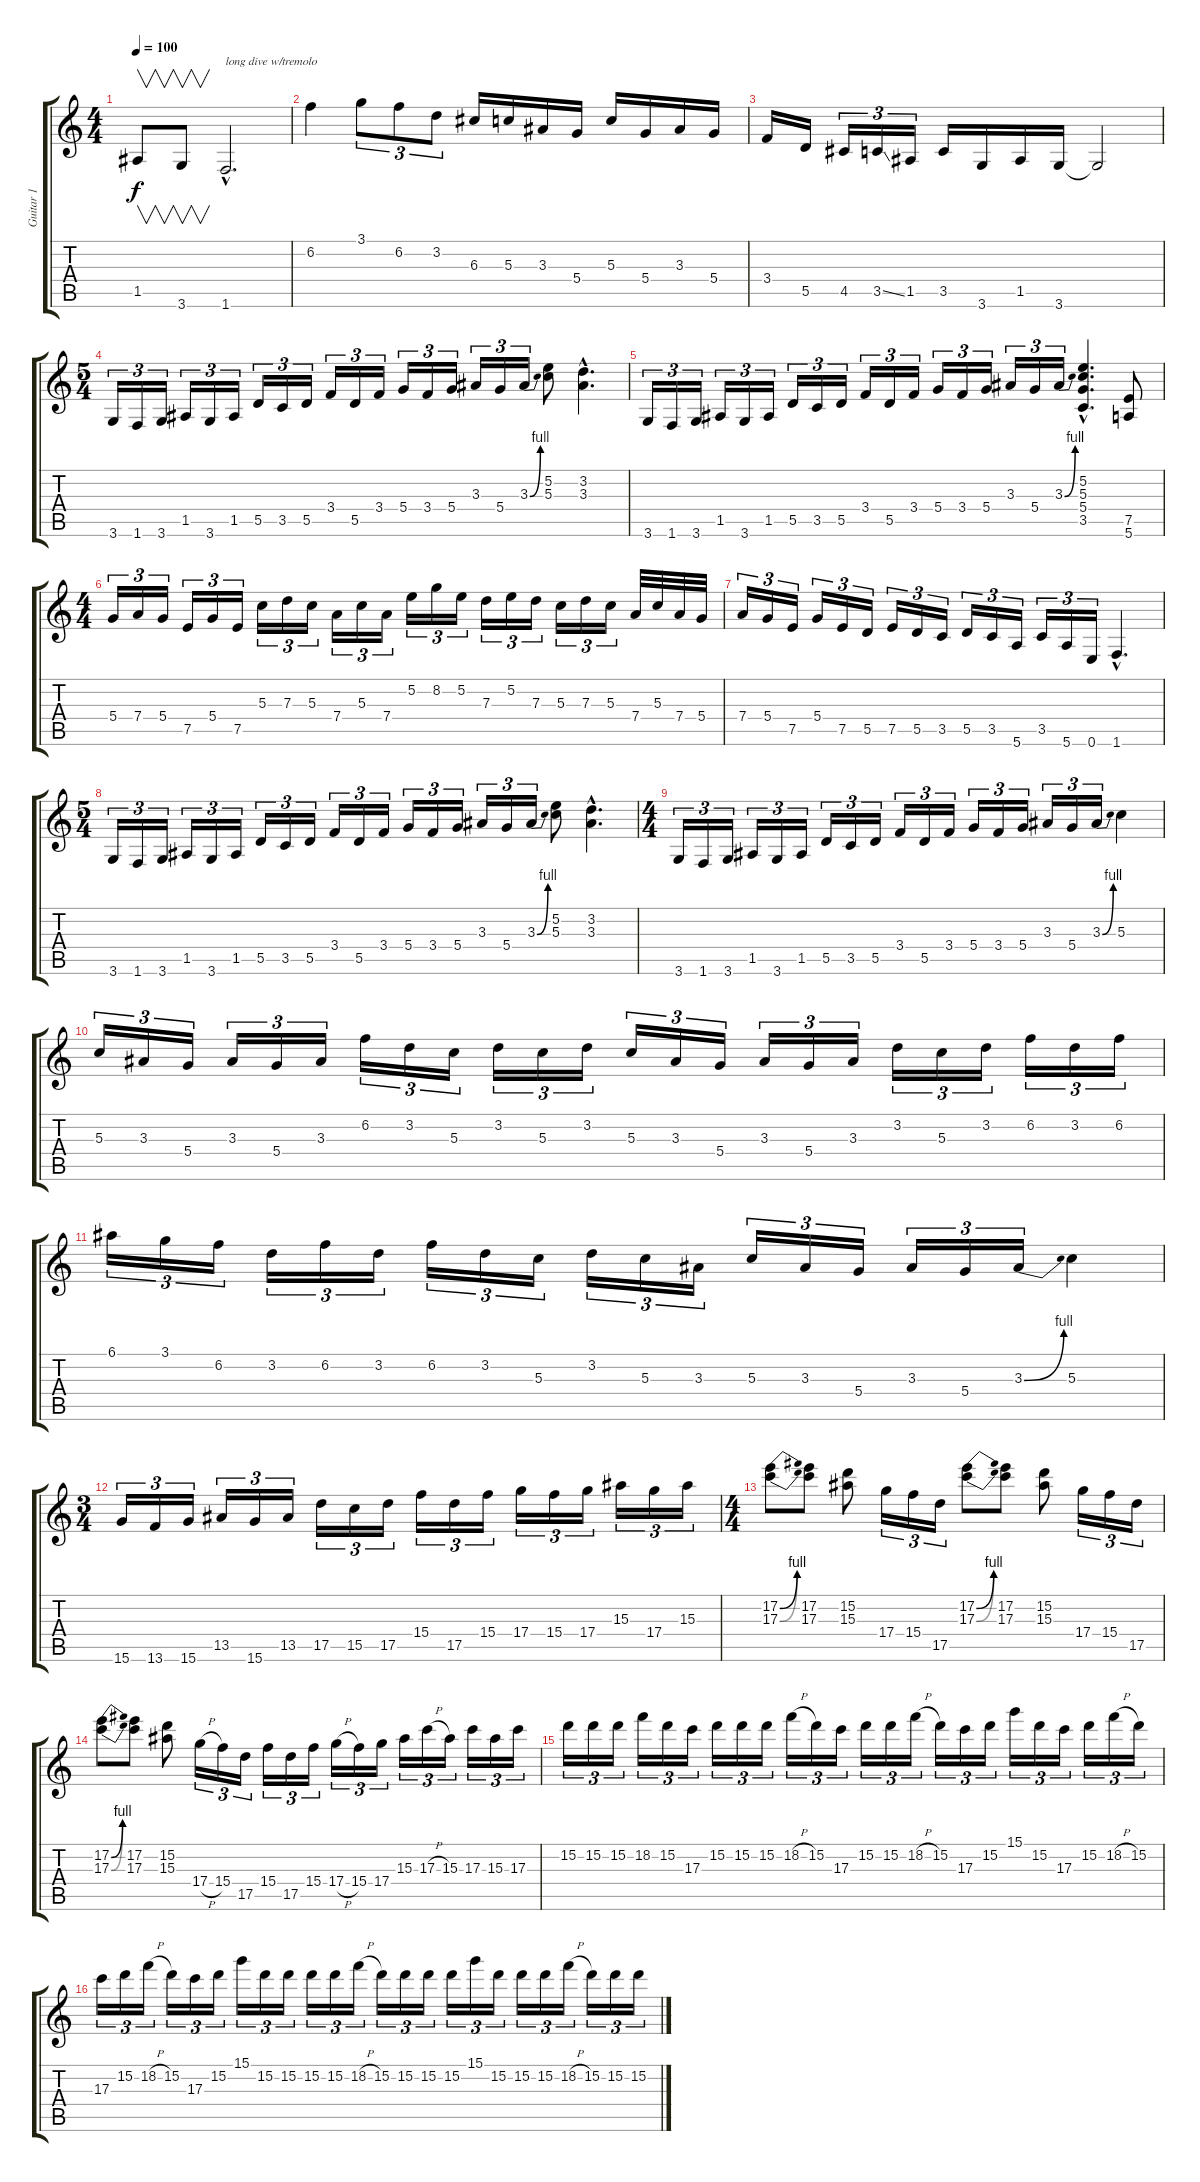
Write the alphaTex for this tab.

\track ("Guitar 1" "Guitar 1") {instrument overdrivenguitar}
\staff {score tabs}
\tuning (E4 B3 G3 D3 A2 E2) {hide}
\ts (4 4)
\tempo 100
\clef g2
\ks c
1.5.8{v dy f} 3.6.8{v} 1.6{hac}.2{d txt "long dive w/tremolo"} |
6.2.4 3.1.8{tu (3 2)} 6.2.8{tu (3 2)} 3.2.8{tu (3 2)} 6.3.16 5.3.16 3.3.16 5.4.16 5.3.16 5.4.16 3.3.16 5.4.16 |
3.4.16 5.5.16 4.5.16{tu (3 2)} 3.5{ss}.16{tu (3 2)} 1.5.16{tu (3 2)} 3.5.16 3.6.16 1.5.16 3.6.16 3.6{t}.2 |
\ts (5 4)
3.6.16{tu (3 2)} 1.6.16{tu (3 2)} 3.6.16{tu (3 2)} 1.5.16{tu (3 2)} 3.6.16{tu (3 2)} 1.5.16{tu (3 2)} 5.5.16{tu (3 2)} 3.5.16{tu (3 2)} 5.5.16{tu (3 2)} 3.4.16{tu (3 2)} 5.5.16{tu (3 2)} 3.4.16{tu (3 2)} 5.4.16{tu (3 2)} 3.4.16{tu (3 2)} 5.4.16{tu (3 2)} 3.3.16{tu (3 2)} 5.4.16{tu (3 2)} 3.3{be (bend 0 0 60 4)}.16{tu (3 2)} (5.2 5.3).8 (3.2{hac} 3.3{hac}).4{d} |
3.6.16{tu (3 2)} 1.6.16{tu (3 2)} 3.6.16{tu (3 2)} 1.5.16{tu (3 2)} 3.6.16{tu (3 2)} 1.5.16{tu (3 2)} 5.5.16{tu (3 2)} 3.5.16{tu (3 2)} 5.5.16{tu (3 2)} 3.4.16{tu (3 2)} 5.5.16{tu (3 2)} 3.4.16{tu (3 2)} 5.4.16{tu (3 2)} 3.4.16{tu (3 2)} 5.4.16{tu (3 2)} 3.3.16{tu (3 2)} 5.4.16{tu (3 2)} 3.3{be (bend 0 0 60 4)}.16{tu (3 2)} (5.2{hac} 5.3{hac} 5.4{hac} 3.5{hac}).4{d} (7.5 5.6).8 |
\ts (4 4)
5.4.16{tu (3 2)} 7.4.16{tu (3 2)} 5.4.16{tu (3 2)} 7.5.16{tu (3 2)} 5.4.16{tu (3 2)} 7.5.16{tu (3 2)} 5.3.16{tu (3 2)} 7.3.16{tu (3 2)} 5.3.16{tu (3 2)} 7.4.16{tu (3 2)} 5.3.16{tu (3 2)} 7.4.16{tu (3 2)} 5.2.16{tu (3 2)} 8.2.16{tu (3 2)} 5.2.16{tu (3 2)} 7.3.16{tu (3 2)} 5.2.16{tu (3 2)} 7.3.16{tu (3 2)} 5.3.16{tu (3 2)} 7.3.16{tu (3 2)} 5.3.16{tu (3 2)} 7.4.32 5.3.32 7.4.32 5.4.32 |
7.4.16{tu (3 2)} 5.4.16{tu (3 2)} 7.5.16{tu (3 2)} 5.4.16{tu (3 2)} 7.5.16{tu (3 2)} 5.5.16{tu (3 2)} 7.5.16{tu (3 2)} 5.5.16{tu (3 2)} 3.5.16{tu (3 2)} 5.5.16{tu (3 2)} 3.5.16{tu (3 2)} 5.6.16{tu (3 2)} 3.5.16{tu (3 2)} 5.6.16{tu (3 2)} 0.6.16{tu (3 2)} 1.6{hac}.4{d} |
\ts (5 4)
3.6.16{tu (3 2)} 1.6.16{tu (3 2)} 3.6.16{tu (3 2)} 1.5.16{tu (3 2)} 3.6.16{tu (3 2)} 1.5.16{tu (3 2)} 5.5.16{tu (3 2)} 3.5.16{tu (3 2)} 5.5.16{tu (3 2)} 3.4.16{tu (3 2)} 5.5.16{tu (3 2)} 3.4.16{tu (3 2)} 5.4.16{tu (3 2)} 3.4.16{tu (3 2)} 5.4.16{tu (3 2)} 3.3.16{tu (3 2)} 5.4.16{tu (3 2)} 3.3{be (bend 0 0 60 4)}.16{tu (3 2)} (5.2 5.3).8 (3.2{hac} 3.3{hac}).4{d} |
\ts (4 4)
3.6.16{tu (3 2)} 1.6.16{tu (3 2)} 3.6.16{tu (3 2)} 1.5.16{tu (3 2)} 3.6.16{tu (3 2)} 1.5.16{tu (3 2)} 5.5.16{tu (3 2)} 3.5.16{tu (3 2)} 5.5.16{tu (3 2)} 3.4.16{tu (3 2)} 5.5.16{tu (3 2)} 3.4.16{tu (3 2)} 5.4.16{tu (3 2)} 3.4.16{tu (3 2)} 5.4.16{tu (3 2)} 3.3.16{tu (3 2)} 5.4.16{tu (3 2)} 3.3{be (bend 0 0 60 4)}.16{tu (3 2)} 5.3.4 |
5.3.16{tu (3 2)} 3.3.16{tu (3 2)} 5.4.16{tu (3 2)} 3.3.16{tu (3 2)} 5.4.16{tu (3 2)} 3.3.16{tu (3 2)} 6.2.16{tu (3 2)} 3.2.16{tu (3 2)} 5.3.16{tu (3 2)} 3.2.16{tu (3 2)} 5.3.16{tu (3 2)} 3.2.16{tu (3 2)} 5.3.16{tu (3 2)} 3.3.16{tu (3 2)} 5.4.16{tu (3 2)} 3.3.16{tu (3 2)} 5.4.16{tu (3 2)} 3.3.16{tu (3 2)} 3.2.16{tu (3 2)} 5.3.16{tu (3 2)} 3.2.16{tu (3 2)} 6.2.16{tu (3 2)} 3.2.16{tu (3 2)} 6.2.16{tu (3 2)} |
6.1.16{tu (3 2)} 3.1.16{tu (3 2)} 6.2.16{tu (3 2)} 3.2.16{tu (3 2)} 6.2.16{tu (3 2)} 3.2.16{tu (3 2)} 6.2.16{tu (3 2)} 3.2.16{tu (3 2)} 5.3.16{tu (3 2)} 3.2.16{tu (3 2)} 5.3.16{tu (3 2)} 3.3.16{tu (3 2)} 5.3.16{tu (3 2)} 3.3.16{tu (3 2)} 5.4.16{tu (3 2)} 3.3.16{tu (3 2)} 5.4.16{tu (3 2)} 3.3{be (bend 0 0 60 4)}.16{tu (3 2)} 5.3.4 |
\ts (3 4)
15.6.16{tu (3 2)} 13.6.16{tu (3 2)} 15.6.16{tu (3 2)} 13.5.16{tu (3 2)} 15.6.16{tu (3 2)} 13.5.16{tu (3 2)} 17.5.16{tu (3 2)} 15.5.16{tu (3 2)} 17.5.16{tu (3 2)} 15.4.16{tu (3 2)} 17.5.16{tu (3 2)} 15.4.16{tu (3 2)} 17.4.16{tu (3 2)} 15.4.16{tu (3 2)} 17.4.16{tu (3 2)} 15.3.16{tu (3 2)} 17.4.16{tu (3 2)} 15.3.16{tu (3 2)} |
\ts (4 4)
(17.2{be (bend 0 0 60 4)} 17.3{be (bend 0 0 60 4)}).8 (17.2 17.3).8 (15.2 15.3).8 17.4.16{tu (3 2)} 15.4.16{tu (3 2)} 17.5.16{tu (3 2)} (17.2{be (bend 0 0 60 4)} 17.3{be (bend 0 0 60 4)}).8 (17.2 17.3).8 (15.2 15.3).8 17.4.16{tu (3 2)} 15.4.16{tu (3 2)} 17.5.16{tu (3 2)} |
(17.2{be (bend 0 0 60 4)} 17.3{be (bend 0 0 60 4)}).8 (17.2 17.3).8 (15.2 15.3).8 17.4{h}.16{tu (3 2)} 15.4.16{tu (3 2)} 17.5.16{tu (3 2)} 15.4.16{tu (3 2)} 17.5.16{tu (3 2)} 15.4.16{tu (3 2)} 17.4{h}.16{tu (3 2)} 15.4.16{tu (3 2)} 17.4.16{tu (3 2)} 15.3.16{tu (3 2)} 17.3{h}.16{tu (3 2)} 15.3.16{tu (3 2)} 17.3.16{tu (3 2)} 15.3.16{tu (3 2)} 17.3.16{tu (3 2)} |
15.2.16{tu (3 2)} 15.2.16{tu (3 2)} 15.2.16{tu (3 2)} 18.2.16{tu (3 2)} 15.2.16{tu (3 2)} 17.3.16{tu (3 2)} 15.2.16{tu (3 2)} 15.2.16{tu (3 2)} 15.2.16{tu (3 2)} 18.2{h}.16{tu (3 2)} 15.2.16{tu (3 2)} 17.3.16{tu (3 2)} 15.2.16{tu (3 2)} 15.2.16{tu (3 2)} 18.2{h}.16{tu (3 2)} 15.2.16{tu (3 2)} 17.3.16{tu (3 2)} 15.2.16{tu (3 2)} 15.1.16{tu (3 2)} 15.2.16{tu (3 2)} 17.3.16{tu (3 2)} 15.2.16{tu (3 2)} 18.2{h}.16{tu (3 2)} 15.2.16{tu (3 2)} |
17.3.16{tu (3 2)} 15.2.16{tu (3 2)} 18.2{h}.16{tu (3 2)} 15.2.16{tu (3 2)} 17.3.16{tu (3 2)} 15.2.16{tu (3 2)} 15.1.16{tu (3 2)} 15.2.16{tu (3 2)} 15.2.16{tu (3 2)} 15.2.16{tu (3 2)} 15.2.16{tu (3 2)} 18.2{h}.16{tu (3 2)} 15.2.16{tu (3 2)} 15.2.16{tu (3 2)} 15.2.16{tu (3 2)} 15.2.16{tu (3 2)} 15.1.16{tu (3 2)} 15.2.16{tu (3 2)} 15.2.16{tu (3 2)} 15.2.16{tu (3 2)} 18.2{h}.16{tu (3 2)} 15.2.16{tu (3 2)} 15.2.16{tu (3 2)} 15.2.16{tu (3 2)}
